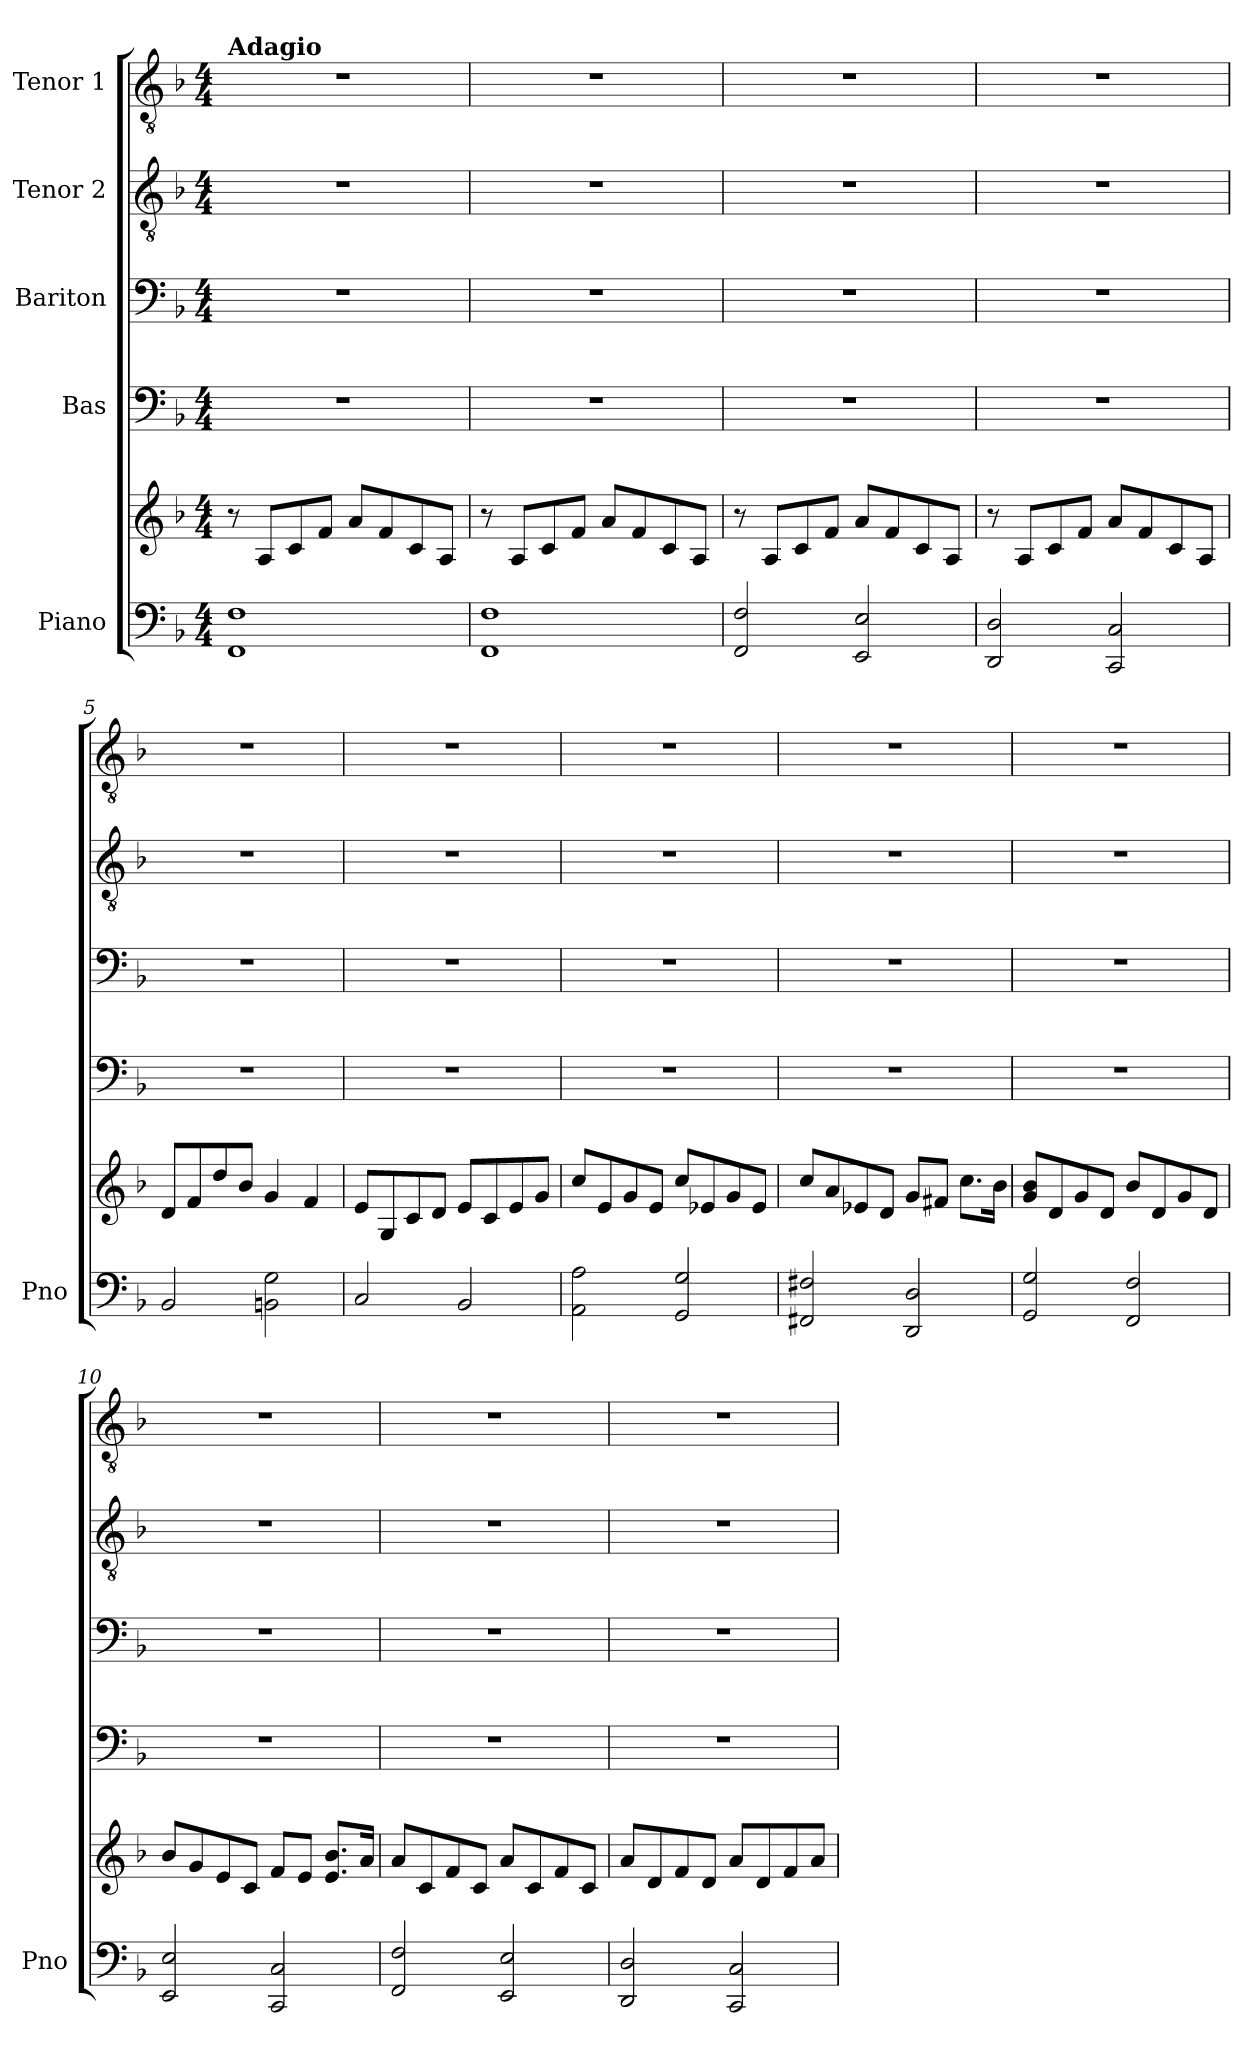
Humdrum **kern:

**kern	**kern	**kern	**kern	**kern	**kern
*part5	*part5	*part4	*part3	*part2	*part1
*staff6	*staff5	*staff4	*staff3	*staff2	*staff1
*I"Piano	*	*I"Bas	*I"Bariton	*I"Tenor 2	*I"Tenor 1
*I'Pno	*	*	*	*	*
*clefF4	*clefG2	*clefF4	*clefF4	*clefGv2	*clefGv2
*k[b-]	*k[b-]	*k[b-]	*k[b-]	*k[b-]	*k[b-]
*F:	*F:	*F:	*F:	*F:	*F:
*M4/4	*M4/4	*M4/4	*M4/4	*M4/4	*M4/4
*MM90	*MM90	*MM90	*MM90	*MM90	*MM90
=1	=1	=1	=1	=1	=1
!	!	!	!	!	!LO:TX:a:B:t=Adagio
1FF 1F	8r	1r	1r	1r	1r
.	8A/L	.	.	.	.
.	8c/	.	.	.	.
.	8f/J	.	.	.	.
.	8a/L	.	.	.	.
.	8f/	.	.	.	.
.	8c/	.	.	.	.
.	8A/J	.	.	.	.
=2	=2	=2	=2	=2	=2
1FF 1F	8r	1r	1r	1r	1r
.	8A/L	.	.	.	.
.	8c/	.	.	.	.
.	8f/J	.	.	.	.
.	8a/L	.	.	.	.
.	8f/	.	.	.	.
.	8c/	.	.	.	.
.	8A/J	.	.	.	.
=3	=3	=3	=3	=3	=3
2FF/ 2F/	8r	1r	1r	1r	1r
.	8A/L	.	.	.	.
.	8c/	.	.	.	.
.	8f/J	.	.	.	.
2EE/ 2E/	8a/L	.	.	.	.
.	8f/	.	.	.	.
.	8c/	.	.	.	.
.	8A/J	.	.	.	.
=4	=4	=4	=4	=4	=4
2DD/ 2D/	8r	1r	1r	1r	1r
.	8A/L	.	.	.	.
.	8c/	.	.	.	.
.	8f/J	.	.	.	.
2CC/ 2C/	8a/L	.	.	.	.
.	8f/	.	.	.	.
.	8c/	.	.	.	.
.	8A/J	.	.	.	.
!!LO:LB:g=z
=5	=5	=5	=5	=5	=5
2BB-/	8d/L	1r	1r	1r	1r
.	8f/	.	.	.	.
.	8dd/	.	.	.	.
.	8b-/J	.	.	.	.
2BBn\ 2G\	4g/	.	.	.	.
.	4f/	.	.	.	.
=6	=6	=6	=6	=6	=6
2C/	8e/L	1r	1r	1r	1r
.	8G/	.	.	.	.
.	8c/	.	.	.	.
.	8d/J	.	.	.	.
2BB-/	8e/L	.	.	.	.
.	8c/	.	.	.	.
.	8e/	.	.	.	.
.	8g/J	.	.	.	.
=7	=7	=7	=7	=7	=7
2AA\ 2A\	8cc/L	1r	1r	1r	1r
.	8e/	.	.	.	.
.	8g/	.	.	.	.
.	8e/J	.	.	.	.
2GG/ 2G/	8cc/L	.	.	.	.
.	8e-X/	.	.	.	.
.	8g/	.	.	.	.
.	8e-/J	.	.	.	.
=8	=8	=8	=8	=8	=8
2FF#X/ 2F#X/	8cc/L	1r	1r	1r	1r
.	8a/	.	.	.	.
.	8e-X/	.	.	.	.
.	8d/J	.	.	.	.
2DD/ 2D/	8g/L	.	.	.	.
.	8f#X/J	.	.	.	.
.	8.cc\L	.	.	.	.
.	16b-\Jk	.	.	.	.
=9	=9	=9	=9	=9	=9
2GG/ 2G/	8g/ 8b-/L	1r	1r	1r	1r
.	8d/	.	.	.	.
.	8g/	.	.	.	.
.	8d/J	.	.	.	.
2FF/ 2F/	8b-/L	.	.	.	.
.	8d/	.	.	.	.
.	8g/	.	.	.	.
.	8d/J	.	.	.	.
!!LO:PB:g=z
=10	=10	=10	=10	=10	=10
2EE/ 2E/	8b-/L	1r	1r	1r	1r
.	8g/	.	.	.	.
.	8e/	.	.	.	.
.	8c/J	.	.	.	.
2CC/ 2C/	8f/L	.	.	.	.
.	8e/J	.	.	.	.
.	8.e/ 8.b-/L	.	.	.	.
.	16a/Jk	.	.	.	.
=11	=11	=11	=11	=11	=11
2FF/ 2F/	8a/L	1r	1r	1r	1r
.	8c/	.	.	.	.
.	8f/	.	.	.	.
.	8c/J	.	.	.	.
2EE/ 2E/	8a/L	.	.	.	.
.	8c/	.	.	.	.
.	8f/	.	.	.	.
.	8c/J	.	.	.	.
=12	=12	=12	=12	=12	=12
2DD/ 2D/	8a/L	1r	1r	1r	1r
.	8d/	.	.	.	.
.	8f/	.	.	.	.
.	8d/J	.	.	.	.
2CC/ 2C/	8a/L	.	.	.	.
.	8d/	.	.	.	.
.	8f/	.	.	.	.
.	8a/J	.	.	.	.
=	=	=	=	=	=
*-	*-	*-	*-	*-	*-
